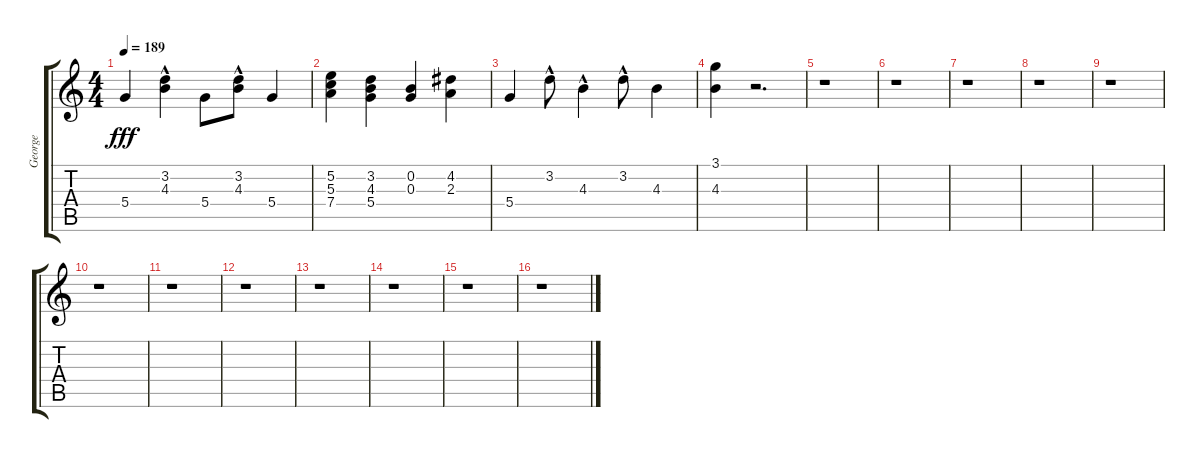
\track ("George" "George") {instrument electricguitarjazz}
\staff {score tabs}
\tuning (E4 B3 G3 D3 A2 E2) {hide}
\ts (4 4)
\tempo 189
\clef g2
\ks c
5.4.4{dy fff} (3.2{hac} 4.3).4 5.4.8 (3.2{hac} 4.3).8 5.4.4 |
(5.2 5.3 7.4).4 (3.2 4.3 5.4).4 (0.2 0.3).4 (4.2 2.3).4 |
5.4.4 3.2{hac}.8 4.3{hac}.4 3.2{hac}.8 4.3.4 |
(3.1 4.3).4 r.2{d} |
r.1 |
r.1 |
r.1 |
r.1 |
r.1 |
r.1 |
r.1 |
r.1 |
r.1 |
r.1 |
r.1 |
r.1
